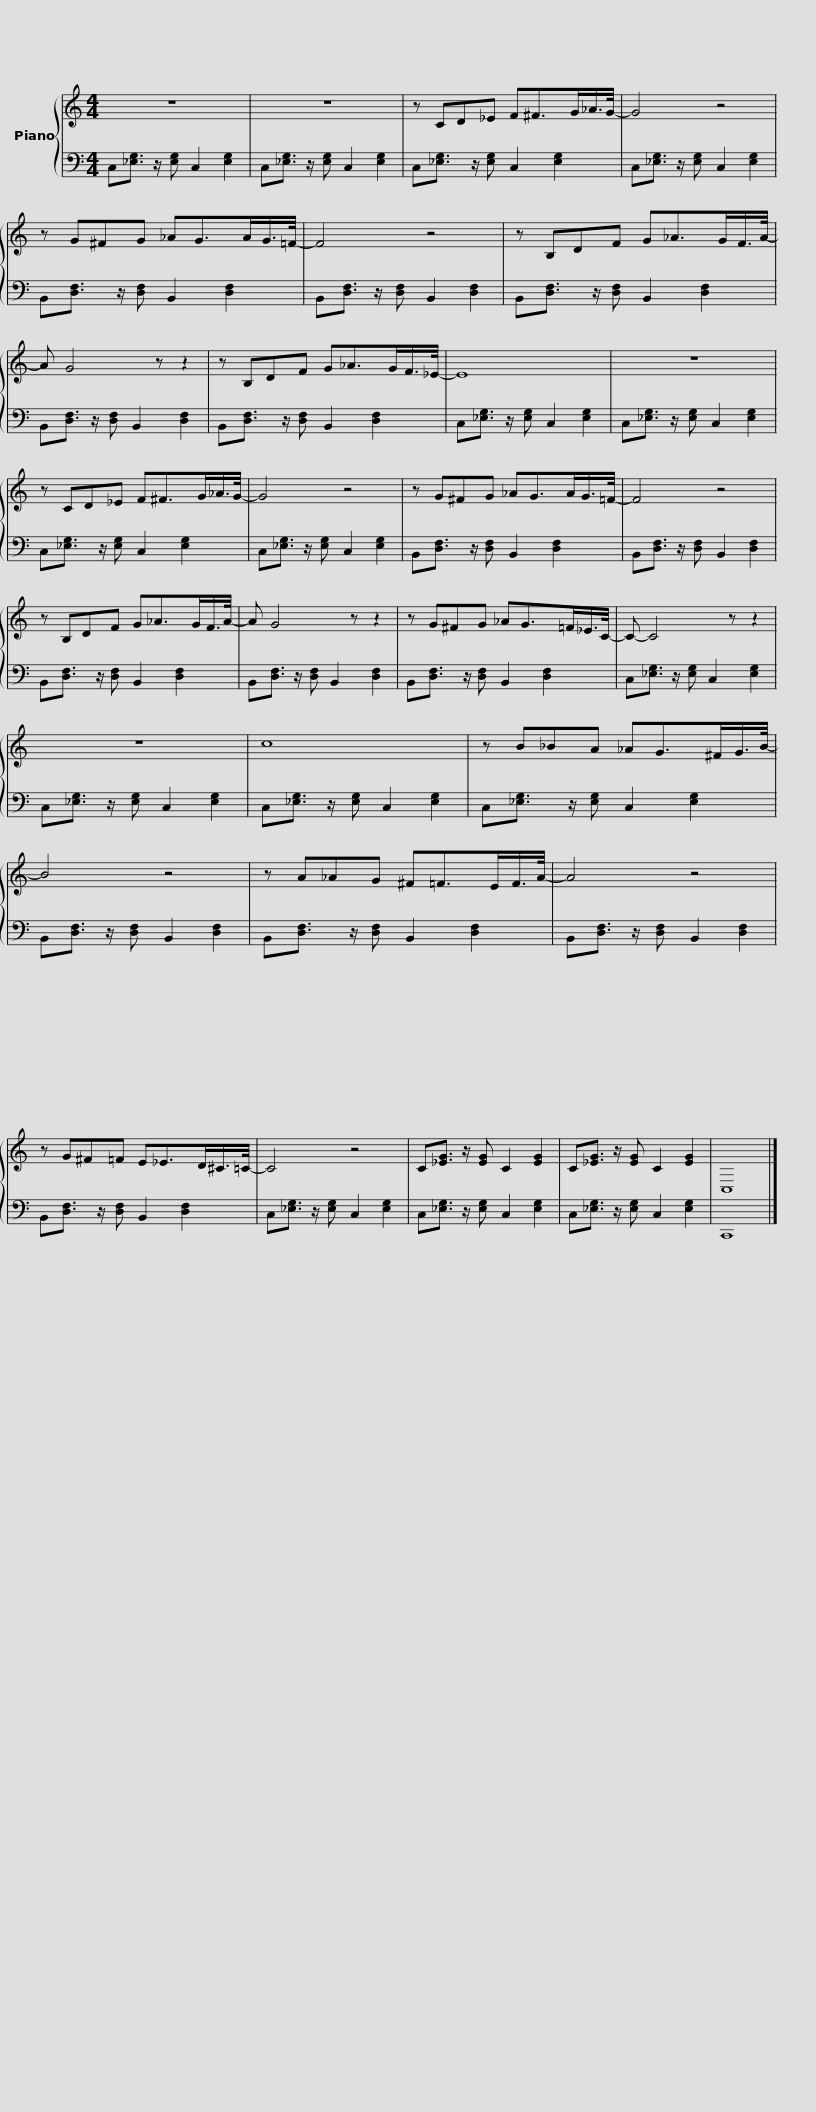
X:1
%%score { 1 | 2 }
L:1/8
M:4/4
I:linebreak $
K:C
V:1 treble
V:2 bass
V:1
 z8 | z8 | z CD_E F^F>G_A/>G/- | G4 z4 |$ z G^FG _AG>AG/>=F/- | %5
 F4 z4 | z B,DF G_A>GF/>A/- | A G4 z z2 |$ z B,DF G_A>GF/>_E/- | E8 | %10
 z8 | z CD_E F^F>G_A/>G/- |$ G4 z4 | z G^FG _AG>AG/>=F/- | F4 z4 | %15
 z B,DF G_A>GF/>A/- |$ A G4 z z2 | z G^FG _AG>=F_E/>C/- | C- C4 z z2 | z8 | %20
 c8 |$ z B_BA _AG>^FG/>B/- | B4 z4 | z A_AG ^F=F>EF/>A/- | A4 z4 |$ %25
 z G^F=F E_E>D^C/>=C/- | C4 z4 | C[_EG]3/2 z/ [EG] C2 [EG]2 | C[_EG]3/2 z/ [EG] C2 [EG]2 | C,8 |] %30
V:2
 C,[_E,G,]3/2 z/ [E,G,] C,2 [E,G,]2 | C,[_E,G,]3/2 z/ [E,G,] C,2 [E,G,]2 | C,[_E,G,]3/2 z/ [E,G,] C,2 [E,G,]2 | C,[_E,G,]3/2 z/ [E,G,] C,2 [E,G,]2 |$ B,,[D,F,]3/2 z/ [D,F,] B,,2 [D,F,]2 | %5
 B,,[D,F,]3/2 z/ [D,F,] B,,2 [D,F,]2 | B,,[D,F,]3/2 z/ [D,F,] B,,2 [D,F,]2 | B,,[D,F,]3/2 z/ [D,F,] B,,2 [D,F,]2 |$ B,,[D,F,]3/2 z/ [D,F,] B,,2 [D,F,]2 | C,[_E,G,]3/2 z/ [E,G,] C,2 [E,G,]2 | %10
 C,[_E,G,]3/2 z/ [E,G,] C,2 [E,G,]2 | C,[_E,G,]3/2 z/ [E,G,] C,2 [E,G,]2 |$ C,[_E,G,]3/2 z/ [E,G,] C,2 [E,G,]2 | B,,[D,F,]3/2 z/ [D,F,] B,,2 [D,F,]2 | B,,[D,F,]3/2 z/ [D,F,] B,,2 [D,F,]2 | %15
 B,,[D,F,]3/2 z/ [D,F,] B,,2 [D,F,]2 |$ B,,[D,F,]3/2 z/ [D,F,] B,,2 [D,F,]2 | B,,[D,F,]3/2 z/ [D,F,] B,,2 [D,F,]2 | C,[_E,G,]3/2 z/ [E,G,] C,2 [E,G,]2 | C,[_E,G,]3/2 z/ [E,G,] C,2 [E,G,]2 | %20
 C,[_E,G,]3/2 z/ [E,G,] C,2 [E,G,]2 |$ C,[_E,G,]3/2 z/ [E,G,] C,2 [E,G,]2 | B,,[D,F,]3/2 z/ [D,F,] B,,2 [D,F,]2 | B,,[D,F,]3/2 z/ [D,F,] B,,2 [D,F,]2 | B,,[D,F,]3/2 z/ [D,F,] B,,2 [D,F,]2 |$ %25
 B,,[D,F,]3/2 z/ [D,F,] B,,2 [D,F,]2 | C,[_E,G,]3/2 z/ [E,G,] C,2 [E,G,]2 | C,[_E,G,]3/2 z/ [E,G,] C,2 [E,G,]2 | C,[_E,G,]3/2 z/ [E,G,] C,2 [E,G,]2 | C,,8 |] %30
